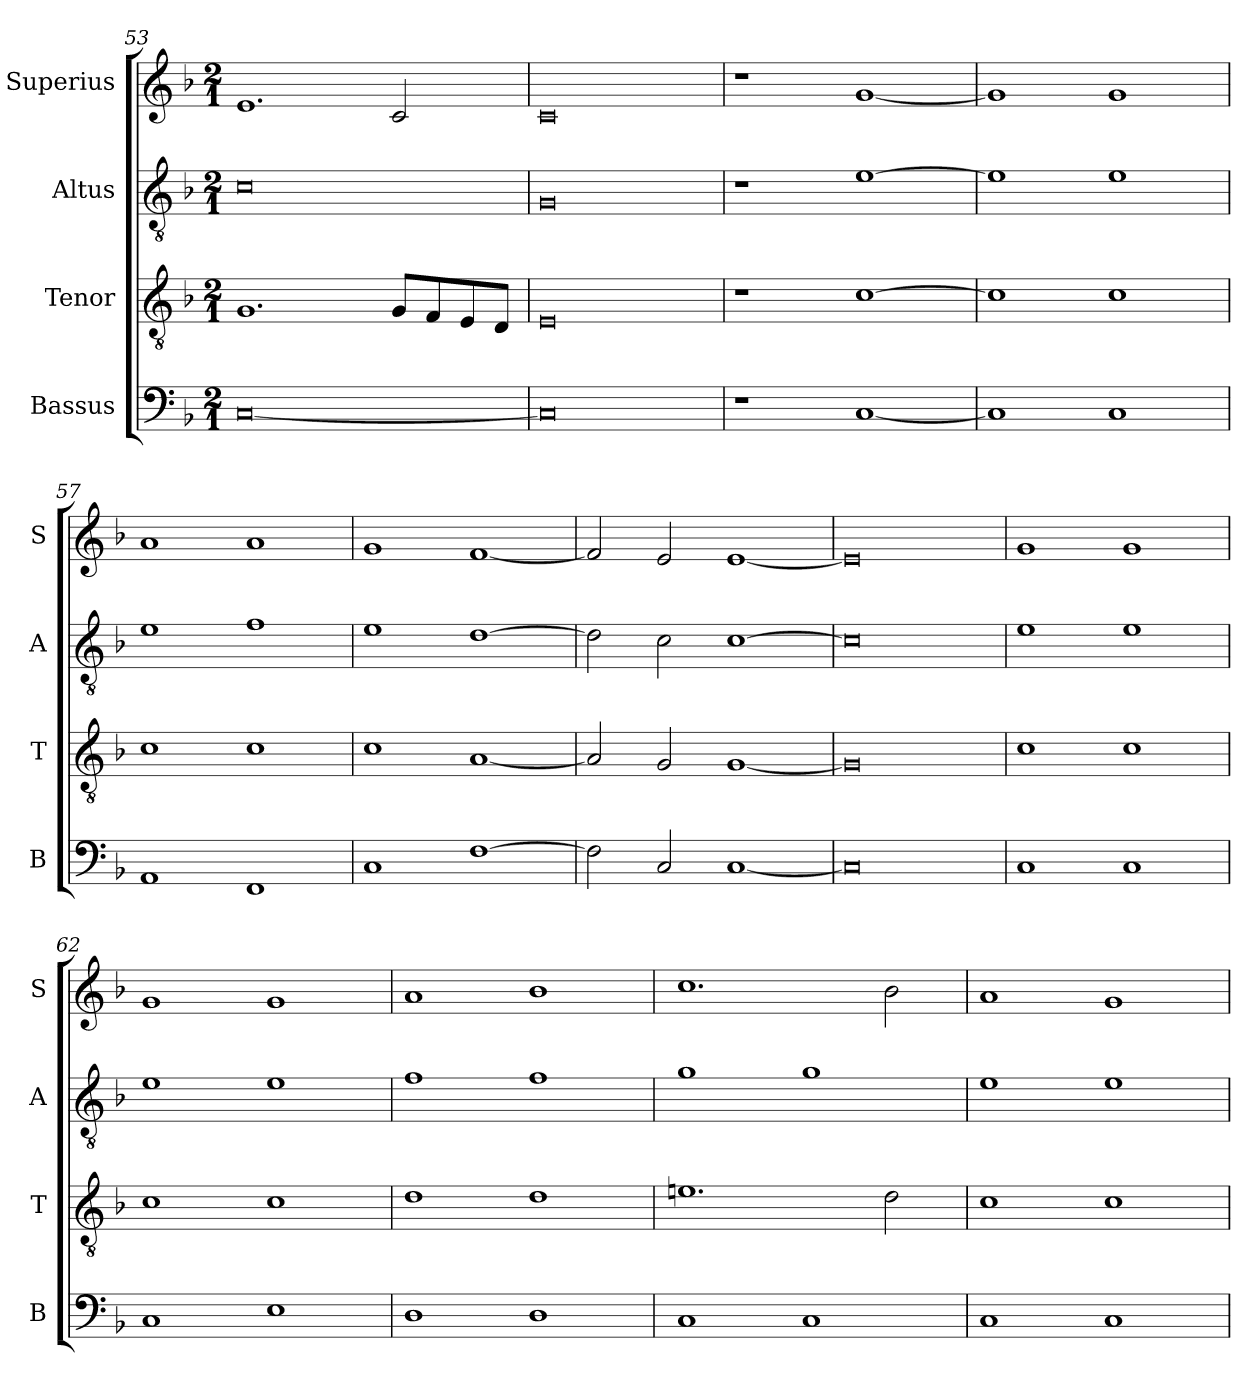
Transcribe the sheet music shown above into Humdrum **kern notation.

**kern	**kern	**kern	**kern
*part4	*part3	*part2	*part1
*staff4	*staff3	*staff2	*staff1
*I"Bassus	*I"Tenor	*I"Altus	*I"Superius
*I'B	*I'T	*I'A	*I'S
*clefF4	*clefGv2	*clefGv2	*clefG2
*k[b-]	*k[b-]	*k[b-]	*k[b-]
*F:	*F:	*F:	*F:
*M2/1	*M2/1	*M2/1	*M2/1
=53	=53	=53	=53
[0C	1.G	0c	1.e
.	8GL	.	2c
.	8F	.	.
.	8E	.	.
.	8DJ	.	.
=54	=54	=54	=54
0C]	0E	0G	0c
=55	=55	=55	=55
1r	1r	1r	1r
[1C	[1c	[1e	[1g
=56	=56	=56	=56
1C]	1c]	1e]	1g]
1C	1c	1e	1g
=57	=57	=57	=57
1AA	1c	1e	1a
1FF	1c	1f	1a
=58	=58	=58	=58
1C	1c	1e	1g
[1F	[1A	[1d	[1f
=59	=59	=59	=59
2F]	2A]	2d]	2f]
2C	2G	2c	2e
[1C	[1G	[1c	[1e
=60	=60	=60	=60
0C]	0G]	0c]	0e]
=61	=61	=61	=61
1C	1c	1e	1g
1C	1c	1e	1g
=62	=62	=62	=62
1C	1c	1e	1g
1E	1c	1e	1g
=63	=63	=63	=63
1D	1d	1f	1a
1D	1d	1f	1b-
=64	=64	=64	=64
1C	1.en	1g	1.cc
1C	.	1g	.
.	2d	.	2b-
=65	=65	=65	=65
1C	1c	1e	1a
1C	1c	1e	1g
=	=	=	=
*-	*-	*-	*-
